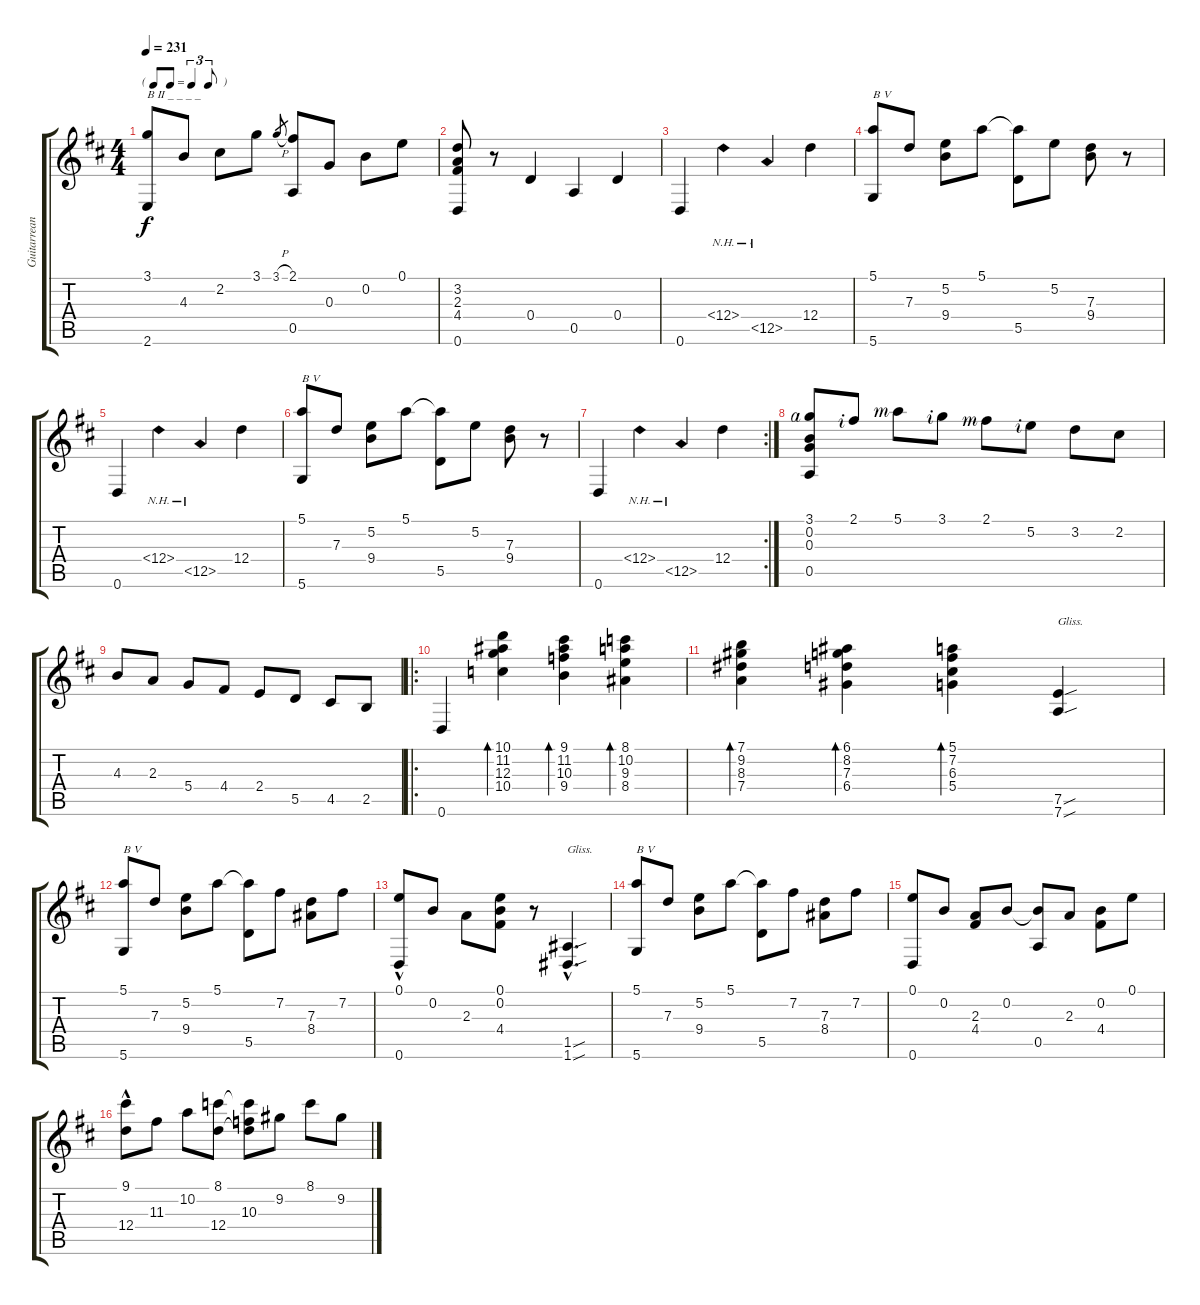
\track ("Guitarreando" "Guitarrean") {instrument acousticguitarnylon}
\staff {score tabs}
\tuning (E4 B3 G3 D3 A2 D2) {hide}
\ts (4 4)
\tf triplet8th
\tempo 231
\clef g2
\ks d
(3.1 2.6).8{txt "B II _ _ _ _ " dy f} 4.3.8 2.2.8 3.1.8 3.1{h}.8{gr} (2.1 0.5).8 0.3.8 0.2.8 0.1.8 |
(3.2 2.3 4.4 0.6).8 r.8 0.4.4 0.5.4 0.4.4 |
0.6.4 12.4{nh}.4 12.5{nh}.4 12.4.4 |
(5.1 5.6).8{txt "B V"} 7.3.8 (5.2 9.4).8 5.1.8 (5.1{t} 5.5).8 5.2.8 (7.3 9.4).8 r.8 |
0.6.4 12.4{nh}.4 12.5{nh}.4 12.4.4 |
(5.1 5.6).8{txt "B V"} 7.3.8 (5.2 9.4).8 5.1.8 (5.1{t} 5.5).8 5.2.8 (7.3 9.4).8 r.8 |
\rc 2
0.6.4 12.4{nh}.4 12.5{nh}.4 12.4.4 |
(3.1{rf 4} 0.2 0.3 0.5).8 2.1{rf 2}.8 5.1{rf 3}.8 3.1{rf 2}.8 2.1{rf 3}.8 5.2{rf 2}.8 3.2.8 2.2.8 |
4.3.8 2.3.8 5.4.8 4.4.8 2.4.8 5.5.8 4.5.8 2.5.8 |
\ro
0.6.4 (10.1 11.2 12.3 10.4).4{bd 60} (9.1 11.2 10.3 9.4).4{bd 60} (8.1 10.2 9.3 8.4).4{bd 60} |
(7.1 9.2 8.3 7.4).4{bd 60} (6.1 8.2 7.3 6.4).4{bd 60} (5.1 7.2 6.3 5.4).4{bd 60} (7.5{sou} 7.6{sou}).4{txt "Gliss."} |
(5.1 5.6).8{txt "B V"} 7.3.8 (5.2 9.4).8 5.1.8 (5.1{t} 5.5).8 7.2.8 (7.3 8.4).8 7.2.8 |
(0.1 0.6{hac}).8 0.2.8 2.3.8 (0.1 0.2 4.4).8 r.8 (1.5{sou hac} 1.6{sou hac}).4{d txt "Gliss."} |
(5.1 5.6).8{txt "B V"} 7.3.8 (5.2 9.4).8 5.1.8 (5.1{t} 5.5).8 7.2.8 (7.3 8.4).8 7.2.8 |
(0.1 0.6).8 0.2.8 (2.3 4.4).8 0.2.8 (0.2{t} 0.5).8 2.3.8 (0.2 4.4).8 0.1.8 |
(9.1 12.4{hac}).8 11.3.8 10.2.8 (8.1 12.4).8 (8.1{t} 10.3 12.4{t}).8 9.2.8 8.1.8 9.2.8
